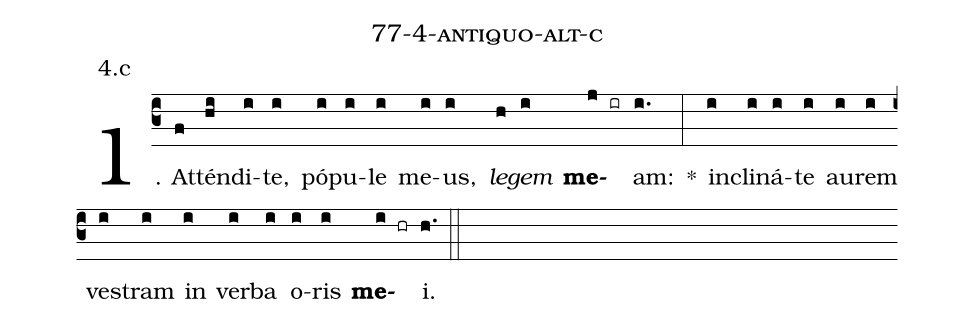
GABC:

name: 77-4-antiquo-alt-c;
annotation: 4.c;
%%
(c3)1. At(f)tén(hi)di(i)te,(i) pó(i)pu(i)le(i) me(i)us,(i) <i>le</i>(h)<i>gem</i>(i) <b>me</b>(j ir)am:(i.) *(:) in(i)cli(i)ná(i)te(i) au(i)rem(i) ves(i)tram(i) in(i) ver(i)ba(i) o(i)ris(i) <b>me</b>(i hr)i.(h.) (::)
